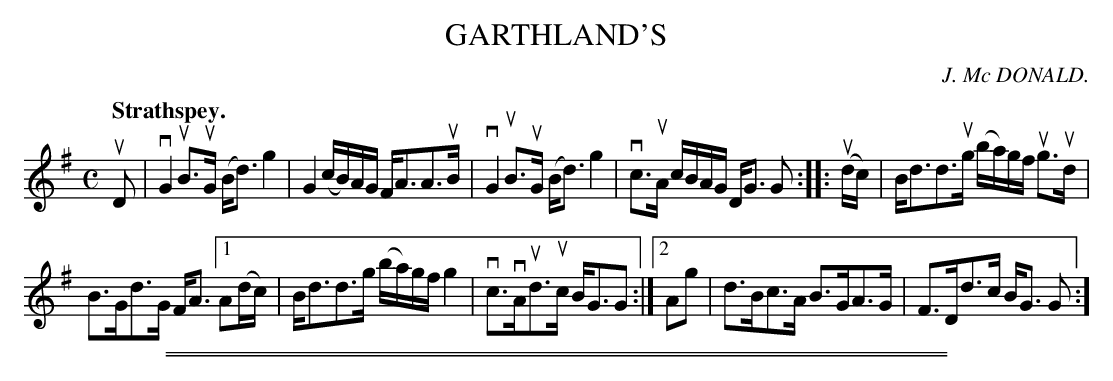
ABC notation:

X:1
T: GARTHLAND'S
C: J. Mc DONALD.
Q: "Strathspey."
M: C
L: 1/16
K: G
uD2 |\
vG4 uB3uG (Bd3) g4 | G4 (cB)AG FA3A3uB |\
vG4 uB3uG (Bd3) g4 | vc3uA cBAG DG3 G2 ::\
(udc) |\
Bd3d3ug (ba)gf ug3ud |
B3Gd3G FA3 [1 A2(dc) |\
Bd3d3g (ba)gf g4 | vc3vAud3uc BG3G2 :|[2 A2g2 |\
d3Bc3A B3GA3G | F3Dd3c BG3 G2 :]
